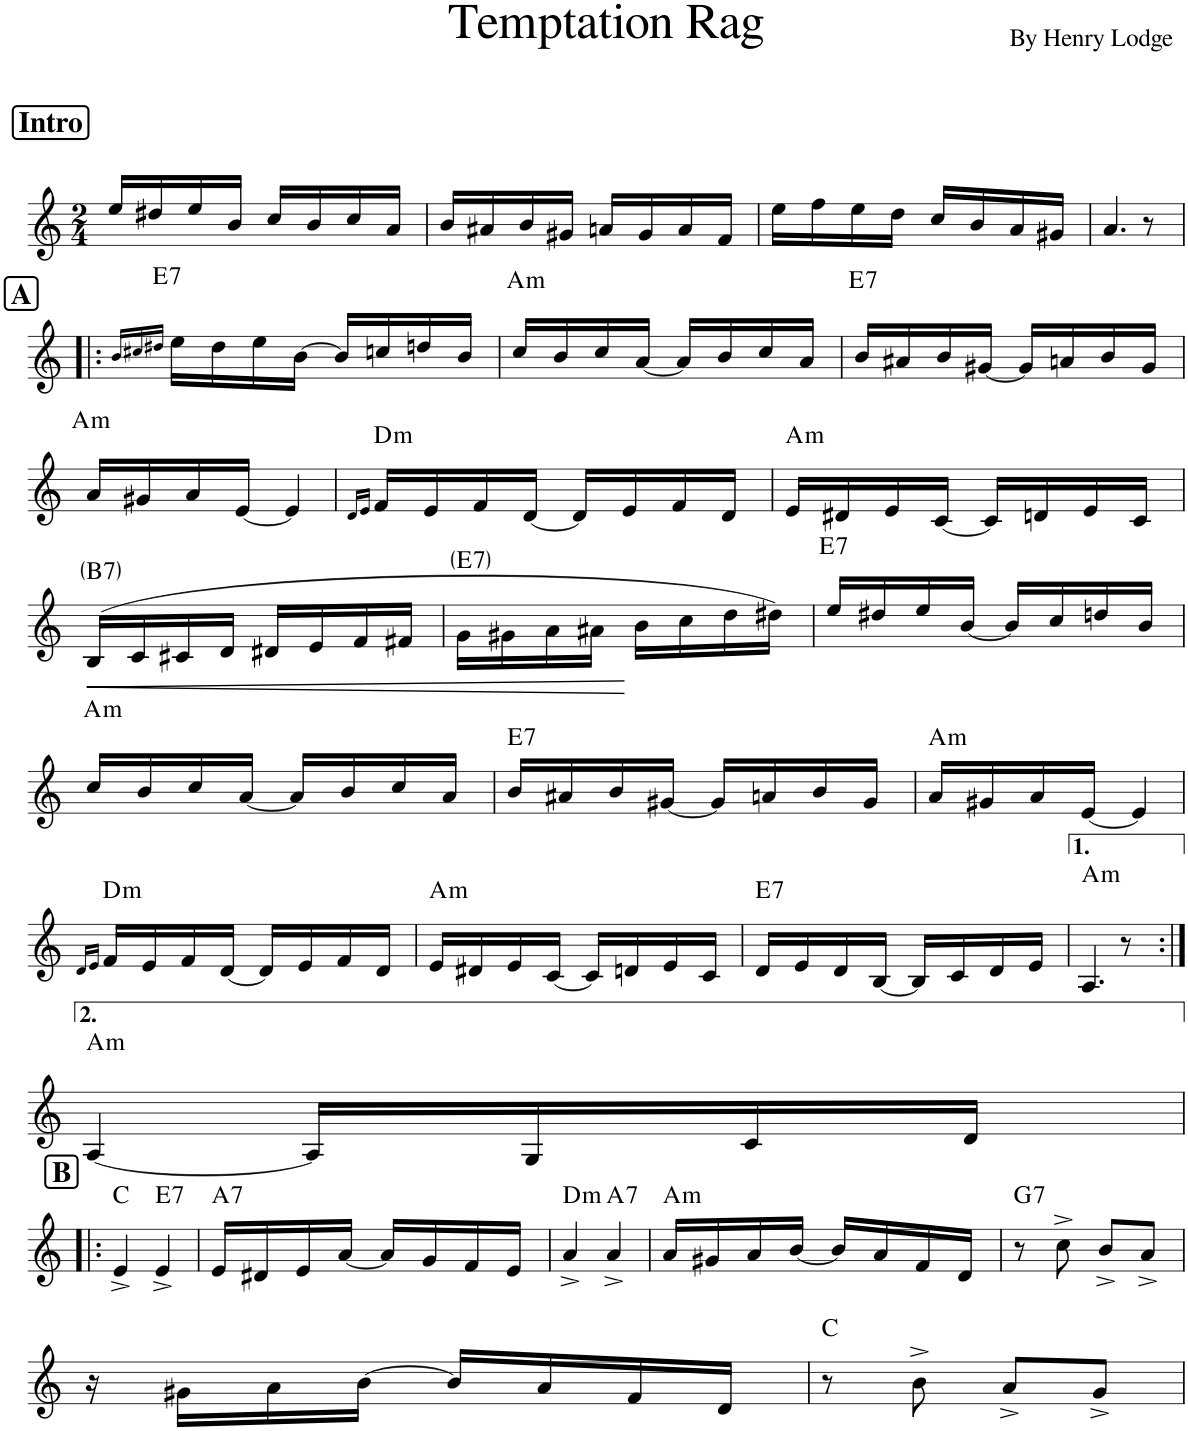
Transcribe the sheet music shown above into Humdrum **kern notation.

**kern	**dynam	**harte
*part1	*part1	*part1
*staff1	*staff1	*
*I"Mandolin	*	*
*clefG2	*	*
*k[]	*	*
*M2/4	*	*
!!LO:REH:place=s1:a:B:cj:fs=14:t=Intro
=1	=1	=1
16ee/LL	.	.
16dd#X/	.	.
16ee/	.	.
16b/JJ	.	.
16cc/LL	.	.
16b/	.	.
16cc/	.	.
16a/JJ	.	.
=2	=2	=2
16b/LL	.	.
16a#X/	.	.
16b/	.	.
16g#X/JJ	.	.
16an/LL	.	.
16g#/	.	.
16a/	.	.
16f/JJ	.	.
=3	=3	=3
16ee\LL	.	.
16ff\	.	.
16ee\	.	.
16dd\JJ	.	.
16cc/LL	.	.
16b/	.	.
16a/	.	.
16g#X/JJ	.	.
=4	=4	=4
4.a/	.	.
8r	.	.
!!LO:LB:g=z
!!LO:REH:place=s1:a:B:cj:fs=14:t=A
=5!|:	=5!|:	=5!|:
16qb/LL	.	.
16qcc#X/	.	.
16qdd#X/JJ	.	.
!	!	!LO:H:kt=7
16ee\LL	.	E:7
16dd#\	.	.
16ee\	.	.
[16b\JJ	.	.
16b/LL]	.	.
16ccn/	.	.
16ddn/	.	.
16b/JJ	.	.
=6	=6	=6
!	!	!LO:H:kt=m
16cc/LL	.	A:min
16b/	.	.
16cc/	.	.
[16a/JJ	.	.
16a/LL]	.	.
16b/	.	.
16cc/	.	.
16a/JJ	.	.
=7	=7	=7
!	!	!LO:H:kt=7
16b/LL	.	E:7
16a#X/	.	.
16b/	.	.
[16g#X/JJ	.	.
16g#/LL]	.	.
16an/	.	.
16b/	.	.
16g#/JJ	.	.
!!LO:LB:g=z
=8	=8	=8
!	!	!LO:H:kt=m
16a/LL	.	A:min
16g#X/	.	.
16a/	.	.
[16e/JJ	.	.
4e/]	.	.
=9	=9	=9
16qd/LL	.	.
16qe/JJ	.	.
!	!	!LO:H:kt=m
16f/LL	.	D:min
16e/	.	.
16f/	.	.
[16d/JJ	.	.
16d/LL]	.	.
16e/	.	.
16f/	.	.
16d/JJ	.	.
=10	=10	=10
!	!	!LO:H:kt=m
16e/LL	.	A:min
16d#X/	.	.
16e/	.	.
[16c/JJ	.	.
16c/LL]	.	.
16dn/	.	.
16e/	.	.
16c/JJ	.	.
!!LO:LB:g=z
=11	=11	=11
!	!LO:HP:b	!LO:H:kt=7
(16B/LL	<	B:7
16c/	.	.
16c#X/	.	.
16d/JJ	.	.
16d#X/LL	.	.
16e/	.	.
16f/	.	.
16f#X/JJ	.	.
=12	=12	=12
!	!	!LO:H:kt=7
16g\LL	.	E:7
16g#X\	.	.
16a\	.	.
16a#X\JJ	.	.
16b\LL	[	.
16cc\	.	.
16dd\	.	.
16dd#X\JJ)	.	.
=13	=13	=13
!	!	!LO:H:kt=7
16ee/LL	.	E:7
16dd#X/	.	.
16ee/	.	.
[16b/JJ	.	.
16b/LL]	.	.
16cc/	.	.
16ddn/	.	.
16b/JJ	.	.
!!LO:LB:g=z
=14	=14	=14
!	!	!LO:H:kt=m
16cc/LL	.	A:min
16b/	.	.
16cc/	.	.
[16a/JJ	.	.
16a/LL]	.	.
16b/	.	.
16cc/	.	.
16a/JJ	.	.
=15	=15	=15
!	!	!LO:H:kt=7
16b/LL	.	E:7
16a#X/	.	.
16b/	.	.
[16g#X/JJ	.	.
16g#/LL]	.	.
16an/	.	.
16b/	.	.
16g#/JJ	.	.
=16	=16	=16
!	!	!LO:H:kt=m
16a/LL	.	A:min
16g#X/	.	.
16a/	.	.
[16e/JJ	.	.
4e/]	.	.
!!LO:LB:g=z
=17	=17	=17
16qd/LL	.	.
16qe/JJ	.	.
!	!	!LO:H:kt=m
16f/LL	.	D:min
16e/	.	.
16f/	.	.
[16d/JJ	.	.
16d/LL]	.	.
16e/	.	.
16f/	.	.
16d/JJ	.	.
=18	=18	=18
!	!	!LO:H:kt=m
16e/LL	.	A:min
16d#X/	.	.
16e/	.	.
[16c/JJ	.	.
16c/LL]	.	.
16dn/	.	.
16e/	.	.
16c/JJ	.	.
=19	=19	=19
!	!	!LO:H:kt=7
16d/LL	.	E:7
16e/	.	.
16d/	.	.
[16B/JJ	.	.
16B/LL]	.	.
16c/	.	.
16d/	.	.
16e/JJ	.	.
=20	=20	=20
!	!	!LO:H:kt=m
4.A/	.	A:min
8r	.	.
!!LO:LB:g=z
=21:|!	=21:|!	=21:|!
!	!	!LO:H:kt=m
[4A/	.	A:min
16A/LL]	.	.
16G/	.	.
16c/	.	.
16d/JJ	.	.
!!LO:LB:g=z
!!LO:REH:place=s1:a:B:cj:fs=14:t=B
=22!|:	=22!|:	=22!|:
4e^/	.	C:maj
!	!	!LO:H:kt=7
4e^/	.	E:7
=23	=23	=23
!	!	!LO:H:kt=7
16e/LL	.	A:7
16d#X/	.	.
16e/	.	.
[16a/JJ	.	.
16a/LL]	.	.
16g/	.	.
16f/	.	.
16e/JJ	.	.
=24	=24	=24
!	!	!LO:H:kt=m
4a^/	.	D:min
!	!	!LO:H:kt=7
4a^/	.	A:7
=25	=25	=25
!	!	!LO:H:kt=m
16a/LL	.	A:min
16g#X/	.	.
16a/	.	.
[16b/JJ	.	.
16b/LL]	.	.
16a/	.	.
16f/	.	.
16d/JJ	.	.
=26	=26	=26
!	!	!LO:H:kt=7
8r	.	G:7
8cc^\	.	.
8b^/L	.	.
8a^/J	.	.
!!LO:LB:g=z
=27	=27	=27
16r	.	.
16g#X\LL	.	.
16a\	.	.
[16b\JJ	.	.
16b/LL]	.	.
16a/	.	.
16f/	.	.
16d/JJ	.	.
=28	=28	=28
8r	.	C:maj
8b^\	.	.
8a^/L	.	.
8g^/J	.	.
=	=	=
*-	*-	*-
